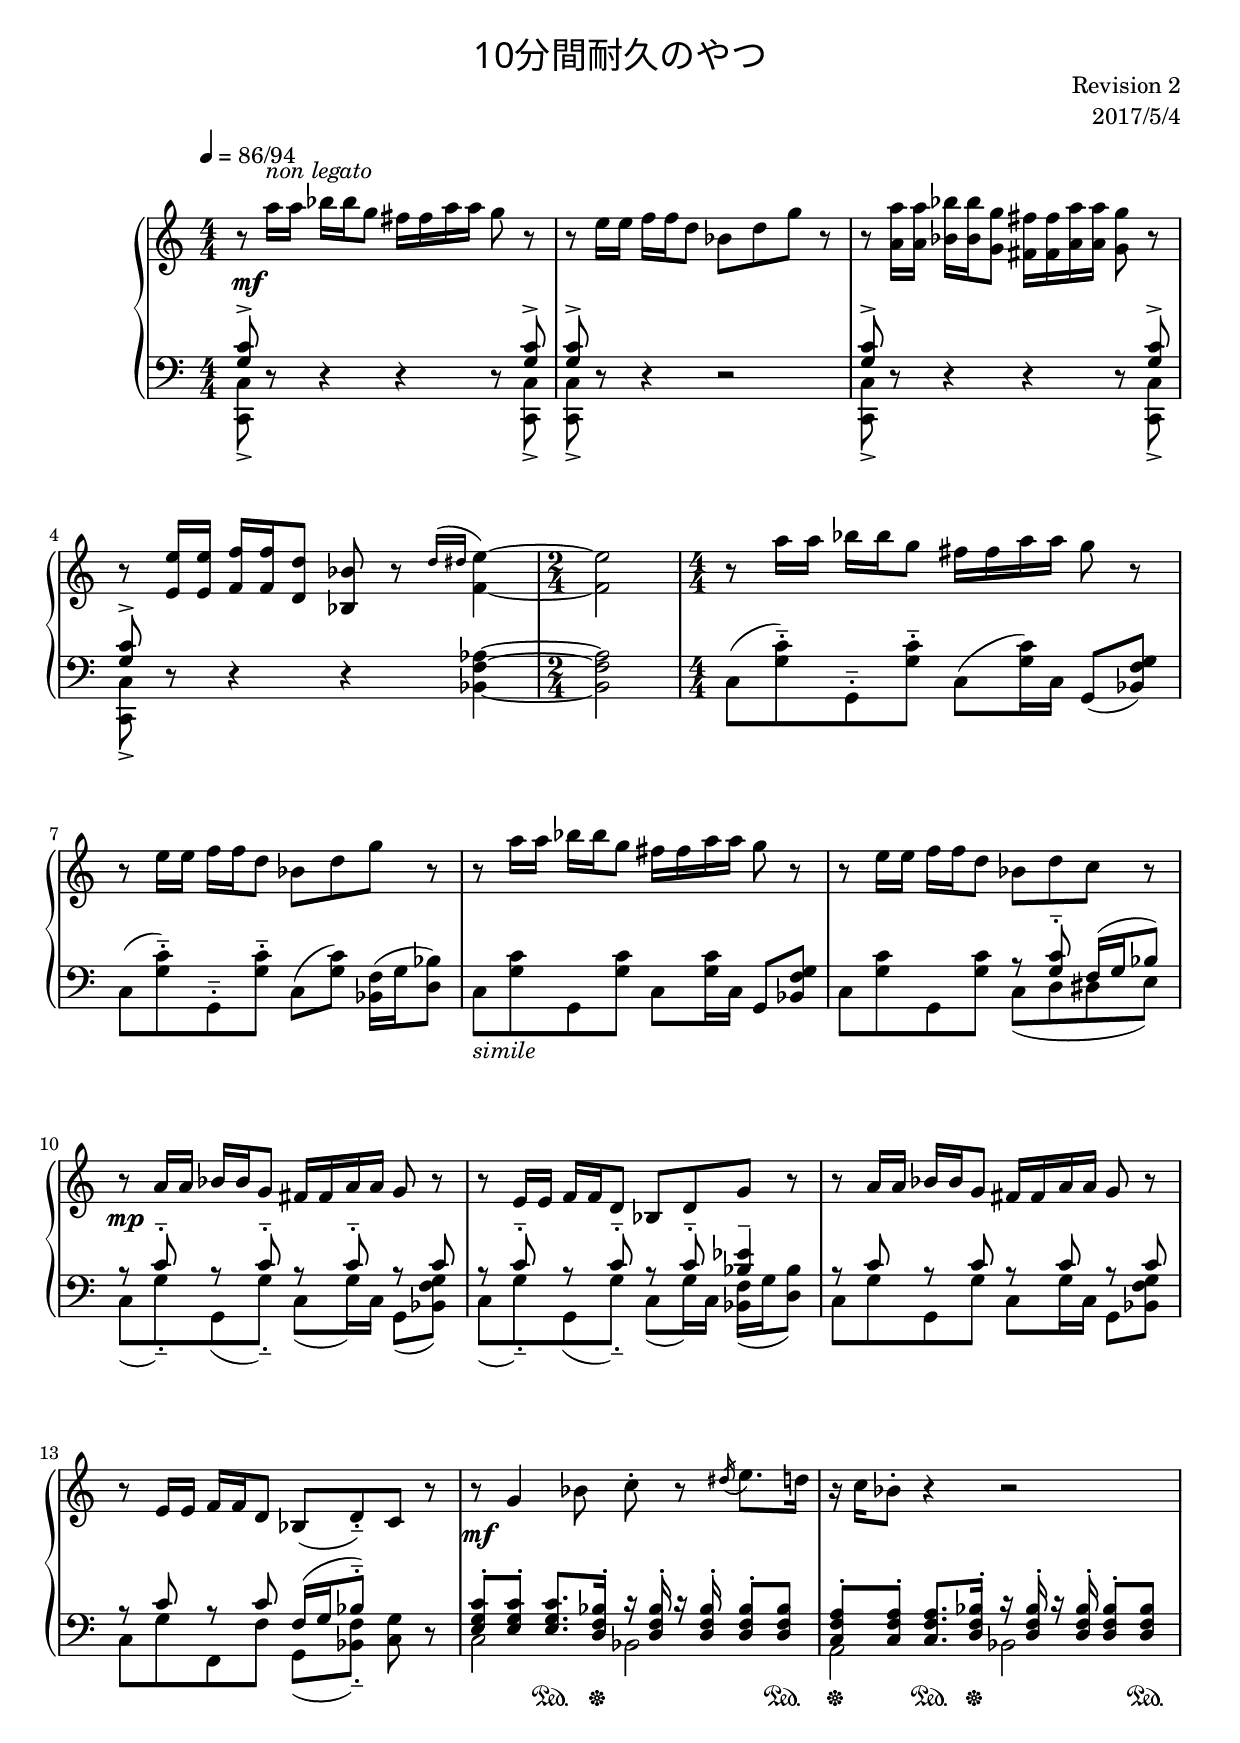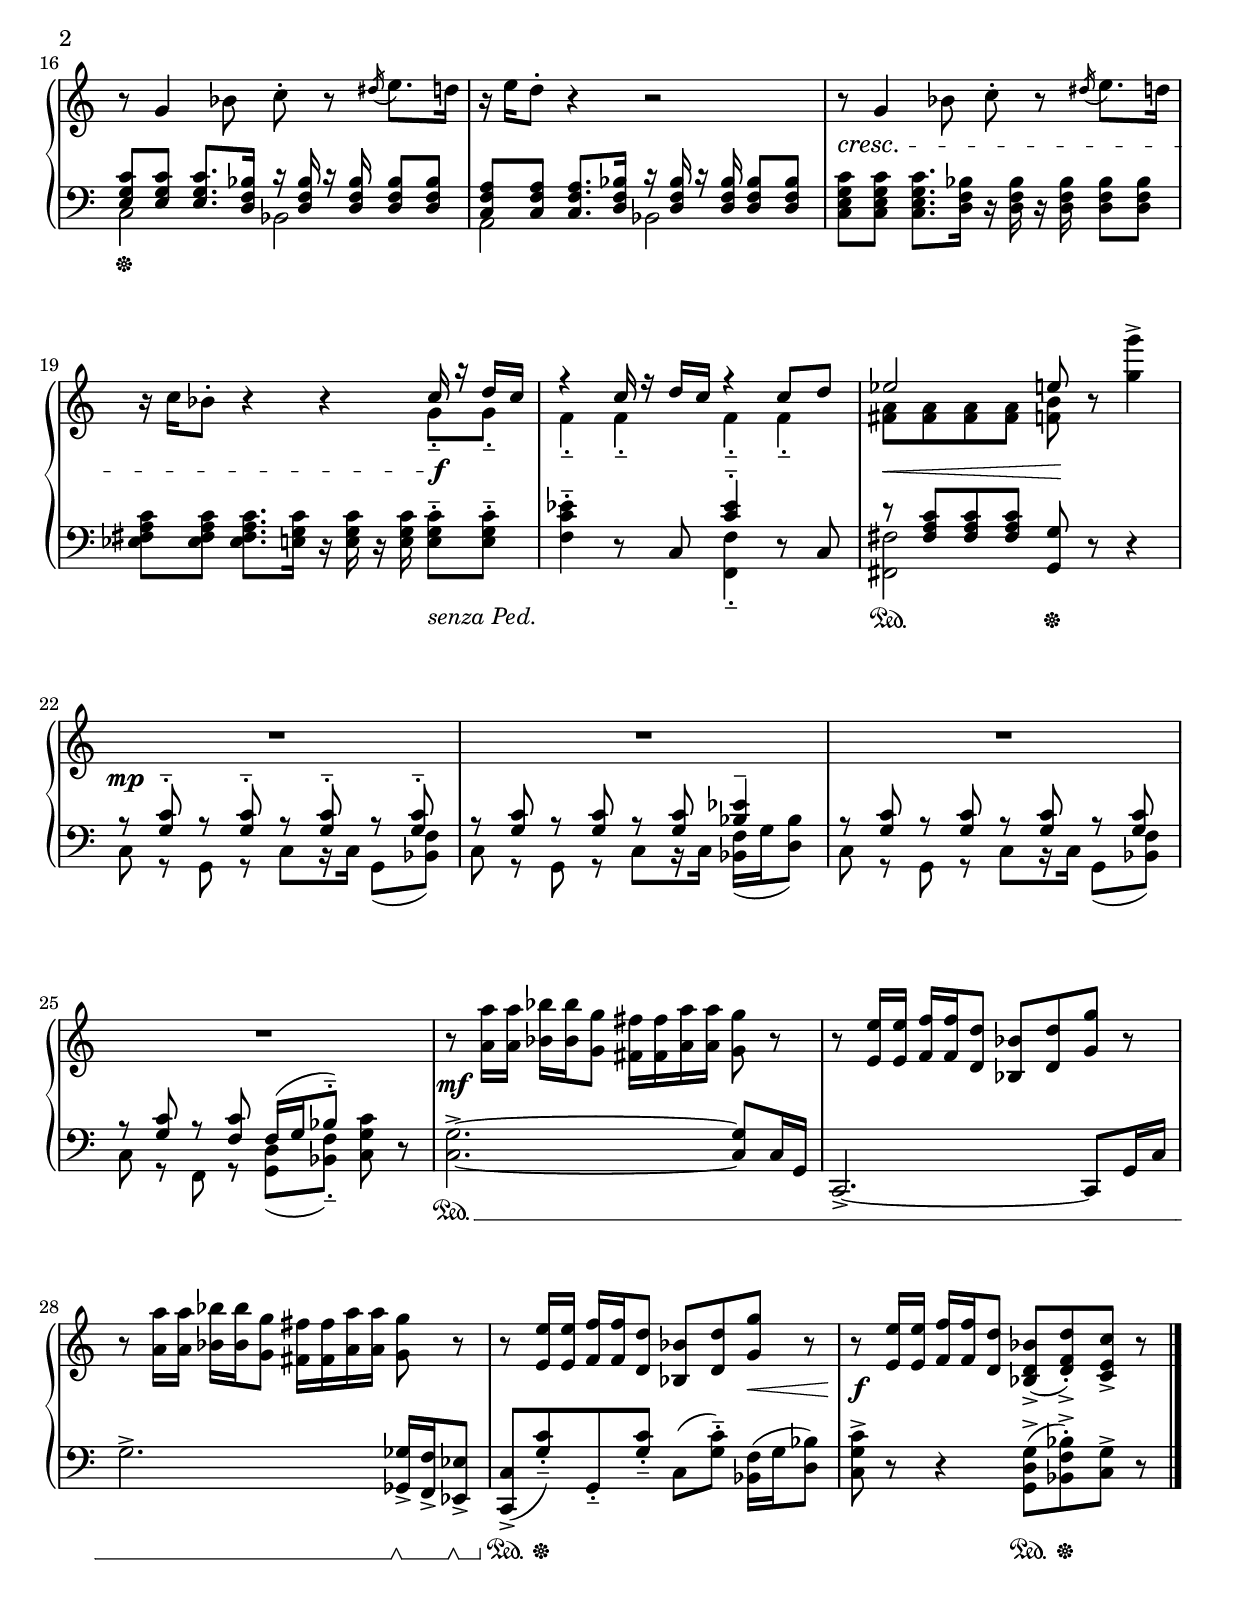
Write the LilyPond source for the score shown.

\version "2.19.24"

\include "stylesheet.ily"

cleft = \change Staff = "left"
cright = \change Staff = "right"

\header {
  title = "10分間耐久のやつ"
  revision = "Revision 2"
  date = "2017/5/4"
}

\paper {
}

global = {
  \key c \major
  \time 4/4
  \tempo \markup {
    \concat {
      \smaller \general-align #Y #DOWN \note #"4" #1
      \normal-text " = 86/94"
    }
  }

  s1*4
  \time 2/4
  s2
  \time 4/4

  s1*8

  s1*8

  s1*4

  s1*5
  \bar "|."
}

right = << \global \relative c''' {
  \clef treble
  r8 a16^\markup \italic "non legato" a bes bes g8 fis16 fis a a g8 r |
  r8 e16 e f f d8 bes d g r |
  r8 <a, a'>16 q <bes bes'> q <g g'>8 <fis fis'>16 q <a a'> q <g g'>8 r |
  r8 <e e'>16 q <f f'> q <d d'>8 <bes bes'> r \acciaccatura { \slurUp d'16 dis } <f, e'>4 ~ \slurNeutral | q2 |

  r8 a'16 a bes bes g8 fis16 fis a a g8 r |
  r8 e16 e f f d8 bes d g r |
  r8 a16 a bes bes g8 fis16 fis a a g8 r |
  r8 e16 e f f d8 bes d c r |

  r8 a16 a bes bes g8 fis16 fis a a g8 r |
  r8 e16 e f f d8 bes d g r |
  r8 a16 a bes bes g8 fis16 fis a a g8 r |
  r8 e16 e f f d8 bes( d-.--) c r |

  r8 g'4 bes8 c-. r \acciaccatura dis16 e8. d16 | r c bes8-. r4 r2 |
  r8 g4 bes8 c-. r \acciaccatura dis16 e8. d16 | r e d8-. r4 r2 |
  r8 g,4 bes8 c-. r \acciaccatura dis16 e8. d16 | r c bes8-. r4 r << { c16 r d c } \\ { g8-.-- g-.-- } >> |
  << { r4 c16 r d c r4 c8 d } \\ { f,4-.-- f-.-- f-.-- f-.-- } >> | << { ees'2 e8 } \\ { <fis, a>8 q q q <f b> } >> r <g' g'>4-> |

  R1*4

  r8 <a, a'>16 q <bes bes'> q <g g'>8 <fis fis'>16 q <a a'> q <g g'>8 r |
  r8 <e e'>16 q <f f'> q <d d'>8 <bes bes'> <d d'> <g g'> r |
  r8 <a a'>16 q <bes bes'> q <g g'>8 <fis fis'>16 q <a a'> q <g g'>8 r |
  r8 <e e'>16 q <f f'> q <d d'>8 <bes bes'> <d d'> <g g'> r |
  r8 <e e'>16 q <f f'> q <d d'>8 <bes d bes'>->( <d f d'>-.->) <c e c'>-> r |
} >>

left = << \global \relative c {
  \clef bass
  << <g' c>8-> \\ <c,, c'>8-> >> r r4 r4 r8 << <g'' c>8-> \\ <c,, c'>8-> >> |
  << <g'' c>8-> \\ <c,, c'>8-> >> r r4 r2 |
  << <g'' c>8-> \\ <c,, c'>8-> >> r r4 r4 r8 << <g'' c>8-> \\ <c,, c'>8-> >> |
  << <g'' c>8-> \\ <c,, c'>8-> >> r r4 r4 <bes' f' aes>4  ~ | q2 |

  c8( <g' c>-.--) g,-.-- <g' c>-.-- c,8( <g' c>16) c, g8( <bes f' g>) |
  c8( <g' c>-.--) g,-.-- <g' c>-.-- c,8( <g' c>) <bes, f'>16( g' <d bes'>8) |
  c8_\markup \italic "simile" <g' c> g, <g' c> c, <g' c>16 c, g8 <bes f' g> |
  c8 <g' c> g, <g' c> << { r <g c>-.-- f16( g bes8) } \\ { c,8( d dis e) } >> |

  << { r8 c'-.-- r c-.-- r c-.-- r c } \\ { c,8( g'-.--) g,8( g'-.--) c,8( g'16) c, g8( <bes f' g>) } >>
  << { r8 c'-.-- r c-.-- r c-.-- <bes ees>4-- } \\ { c,8( g'-.--) g,8( g'-.--) c,8( g'16) c, <bes f'>16( g' <d bes'>8) } >>
  << { r8 c' r c r c r c } \\ { c,8 g' g,8 g' c,8 g'16 c, g8 <bes f' g> } >>
  << { r8 c' r c f,16( g bes8-.--) } \\ { c,8 g' f, f' g,([ <bes f'>-.--)] } >> <c g'>8 r

  << {
   <e g c>8-. q-. q8. <d f bes>16-. r q-. r q-. q8-. q |
   <c f a>8-. q-. q8. <d f bes>16-. r q-. r q-. q8-. q |
   <e g c>8 q q8. <d f bes>16 r q r q q8 q |
   <c f a>8 q q8. <d f bes>16 r q r q q8 q |
    } \\ {
   c2 bes | a bes |
   c2 bes | a bes |
  } >>
  <c e g c>8 q q8. <d f bes>16 r q r q q8 q |
  <ees fis a c>8 q q8. <e g c>16 r q r q q8-.-- q-.-- |
  <f c' ees>4-.-- r8 c << <c' ees>4-.-- \\ <f,, f'>-.-- >> r8 c' |
  << { r8 <fis a c> q q } \\ { <fis, fis'>2 } >> <g g'>8 r r4 |

  << { r8 <g' c>-.-- r q-.-- r q-.-- r q-.-- } \\ { c,8 r g r c[ r16 c] g8( <bes f'>) } >> |
  << { r8 <g' c> r q r q <bes ees>4-- } \\ { c,8 r g r c[ r16 c] <bes f'>16( g' <d bes'>8) } >>
  << { r8 <g c> r q r q r q } \\ { c,8 r g r c[ r16 c] g8( <bes f'>) } >> |
  << { r8 <g' c> r <f c'> f16( g bes8-.--) } \\ { c,8 r f, r <g d'>([ <bes f'>-.--)] } >> <c g' c>8 r |

  <c g'>2.-> ~ q8 c16 g | c,2.-> ~ c8 g'16 c | g'2.-> <ges, ges'>16-> <f f'>-> <ees ees'>8-> |
  <c c'>->( <g'' c>-.--) g,-.-- <g' c>-.-- c,( <g' c>-.--) <bes, f'>16( g' <d bes'>8) |
  <c g' c>8-> r r4 <g d' g>8->( <bes f' bes>->-.) <c g'>-> r |

} >>

dynamics = {
  s1*4\mf s2
  s1*4
  s1*4\mp
  s1*4\mf
  s1\cresc s2. s4\f
  s1 s2\< s2\!
  s1*4\mp
  s1\mf s s s2. s4\< s1\f
}

pedal = {
  s1*4 s2

  s1*8

  s4 s8.\sustainOn s16\sustainOff s4 s8 s\sustainOn |
  s4\sustainOff s8.\sustainOn s16\sustainOff s4 s8 s\sustainOn |
  s4\sustainOff s2. s1
  s1 s2. s4^\markup \italic "senza Ped."
  s1 s2\sustainOn s2\sustainOff
  s1*4

  \set Dynamics.pedalSustainStyle = #'mixed
  s1\sustainOn s
  s2. s8\sustainOff\sustainOn s16.\sustainOff\sustainOn s32\sustainOff

  \set Dynamics.pedalSustainStyle = #'text
  s8\sustainOn s\sustainOff s2.
  s2 s8\sustainOn s\sustainOff
}

\score {
  <<
    \new PianoStaff \with {
      connectArpeggios = ##t
    } <<
      \new Staff = "right" \right
      \new PianoDynamics = "dynamics" \dynamics
      \new Staff = "left" \left
      \new PianoPedal = "pedal" \pedal
    >>
  >>
  \layout {}
  \midi {
    \tempo 4=86
  }
}